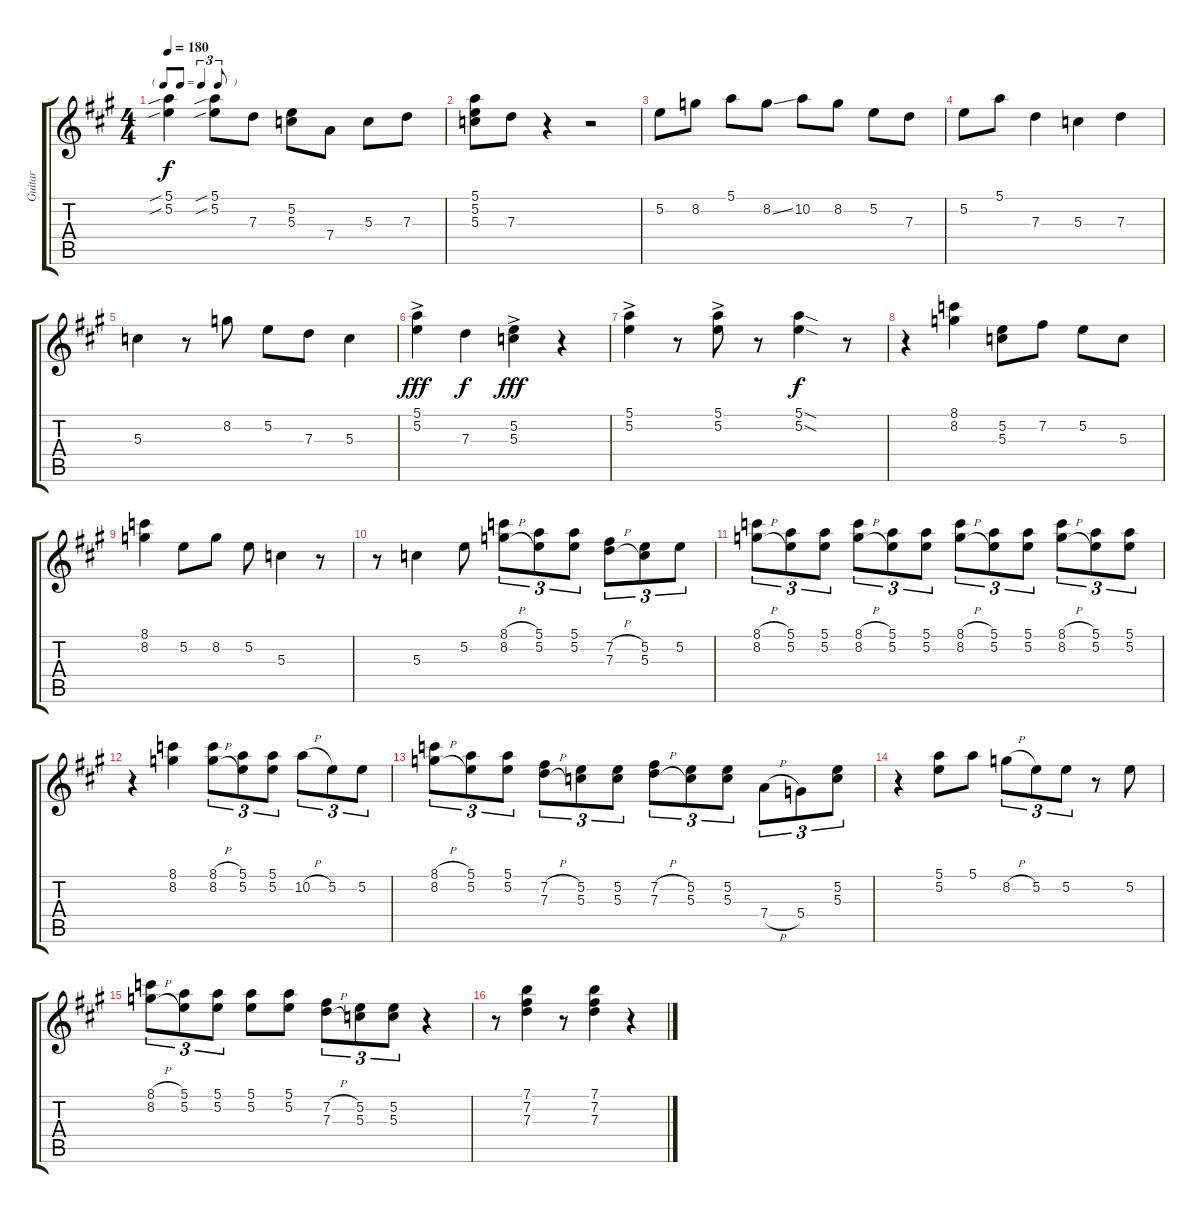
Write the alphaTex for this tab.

\track ("Guitar" "Guitar") {instrument electricguitarclean}
\staff {score tabs}
\tuning (E4 B3 G3 D3 A2 E2) {hide}
\ts (4 4)
\tf triplet8th
\tempo 180
\clef g2
\ks a
(5.1{sib} 5.2{sib}).4{dy f} (5.1{sib} 5.2{sib}).8 7.3.8 (5.2 5.3).8 7.4.8 5.3.8 7.3.8 |
(5.1 5.2 5.3).8 7.3.8 r.4 r.2 |
5.2.8 8.2.8 5.1.8 8.2{ss}.8 10.2.8 8.2.8 5.2.8 7.3.8 |
5.2.8 5.1.8 7.3.4 5.3.4 7.3.4 |
5.3.4 r.8 8.2.8 5.2.8 7.3.8 5.3.4 |
(5.1{ac} 5.2).4{dy fff} 7.3.4{dy f} (5.2{ac} 5.3).4{dy fff} r.4 |
(5.1{ac} 5.2).4 r.8 (5.1{ac} 5.2).8 r.8 (5.1{sod} 5.2{sod}).4{dy f} r.8 |
r.4 (8.1 8.2).4 (5.2 5.3).8 7.2.8 5.2.8 5.3.8 |
(8.1 8.2).4 5.2.8 8.2.8 5.2.8 5.3.4 r.8 |
r.8 5.3.4 5.2.8 (8.1{h} 8.2{h}).8{tu (3 2)} (5.1 5.2).8{tu (3 2)} (5.1 5.2).8{tu (3 2)} (7.2{h} 7.3{h}).8{tu (3 2)} (5.2 5.3).8{tu (3 2)} 5.2.8{tu (3 2)} |
(8.1{h} 8.2{h}).8{tu (3 2)} (5.1 5.2).8{tu (3 2)} (5.1 5.2).8{tu (3 2)} (8.1{h} 8.2{h}).8{tu (3 2)} (5.1 5.2).8{tu (3 2)} (5.1 5.2).8{tu (3 2)} (8.1{h} 8.2{h}).8{tu (3 2)} (5.1 5.2).8{tu (3 2)} (5.1 5.2).8{tu (3 2)} (8.1{h} 8.2{h}).8{tu (3 2)} (5.1 5.2).8{tu (3 2)} (5.1 5.2).8{tu (3 2)} |
r.4 (8.1 8.2).4 (8.1{h} 8.2{h}).8{tu (3 2)} (5.1 5.2).8{tu (3 2)} (5.1 5.2).8{tu (3 2)} 10.2{h}.8{tu (3 2)} 5.2.8{tu (3 2)} 5.2.8{tu (3 2)} |
(8.1{h} 8.2{h}).8{tu (3 2)} (5.1 5.2).8{tu (3 2)} (5.1 5.2).8{tu (3 2)} (7.2{h} 7.3{h}).8{tu (3 2)} (5.2 5.3).8{tu (3 2)} (5.2 5.3).8{tu (3 2)} (7.2{h} 7.3{h}).8{tu (3 2)} (5.2 5.3).8{tu (3 2)} (5.2 5.3).8{tu (3 2)} 7.4{h}.8{tu (3 2)} 5.4.8{tu (3 2)} (5.2 5.3).8{tu (3 2)} |
r.4 (5.1 5.2).8 5.1.8 8.2{h}.8{tu (3 2)} 5.2.8{tu (3 2)} 5.2.8{tu (3 2)} r.8 5.2.8 |
(8.1{h} 8.2{h}).8{tu (3 2)} (5.1 5.2).8{tu (3 2)} (5.1 5.2).8{tu (3 2)} (5.1 5.2).8 (5.1 5.2).8 (7.2{h} 7.3{h}).8{tu (3 2)} (5.2 5.3).8{tu (3 2)} (5.2 5.3).8{tu (3 2)} r.4 |
r.8 (7.1 7.2 7.3).4 r.8 (7.1 7.2 7.3).4 r.4
